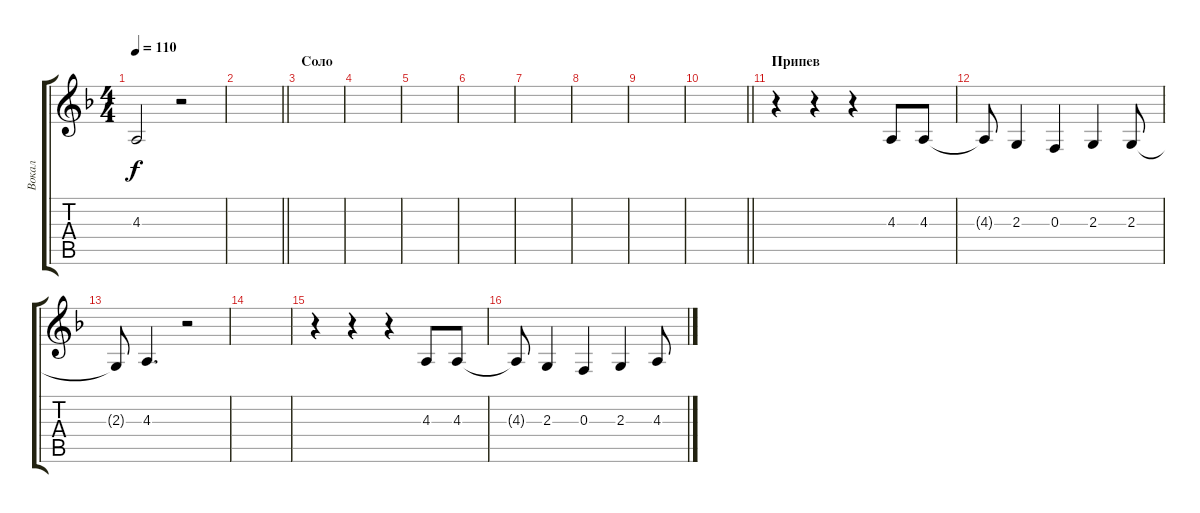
\track ("Вокал" "Вокал") {instrument violin}
\staff {score tabs}
\tuning (D4 A3 F3 C3 G2 C2) {hide}
\ts (4 4)
\tempo 110
\clef g2
\ks dminor
4.3{t}.2{dy f} r.2 |
\barLineRight lightlight
|
\section ("" "Соло")
|
|
|
|
|
|
|
\barLineRight lightlight
|
\section ("" "Припев")
r.4{volume 16} r.4 r.4 4.3.8 4.3.8 |
4.3{t}.8 2.3.4 0.3.4 2.3.4 2.3.8 |
2.3{t}.8 4.3.4{d} r.2 |
|
r.4 r.4 r.4 4.3.8 4.3.8 |
4.3{t}.8 2.3.4 0.3.4 2.3.4 4.3.8
